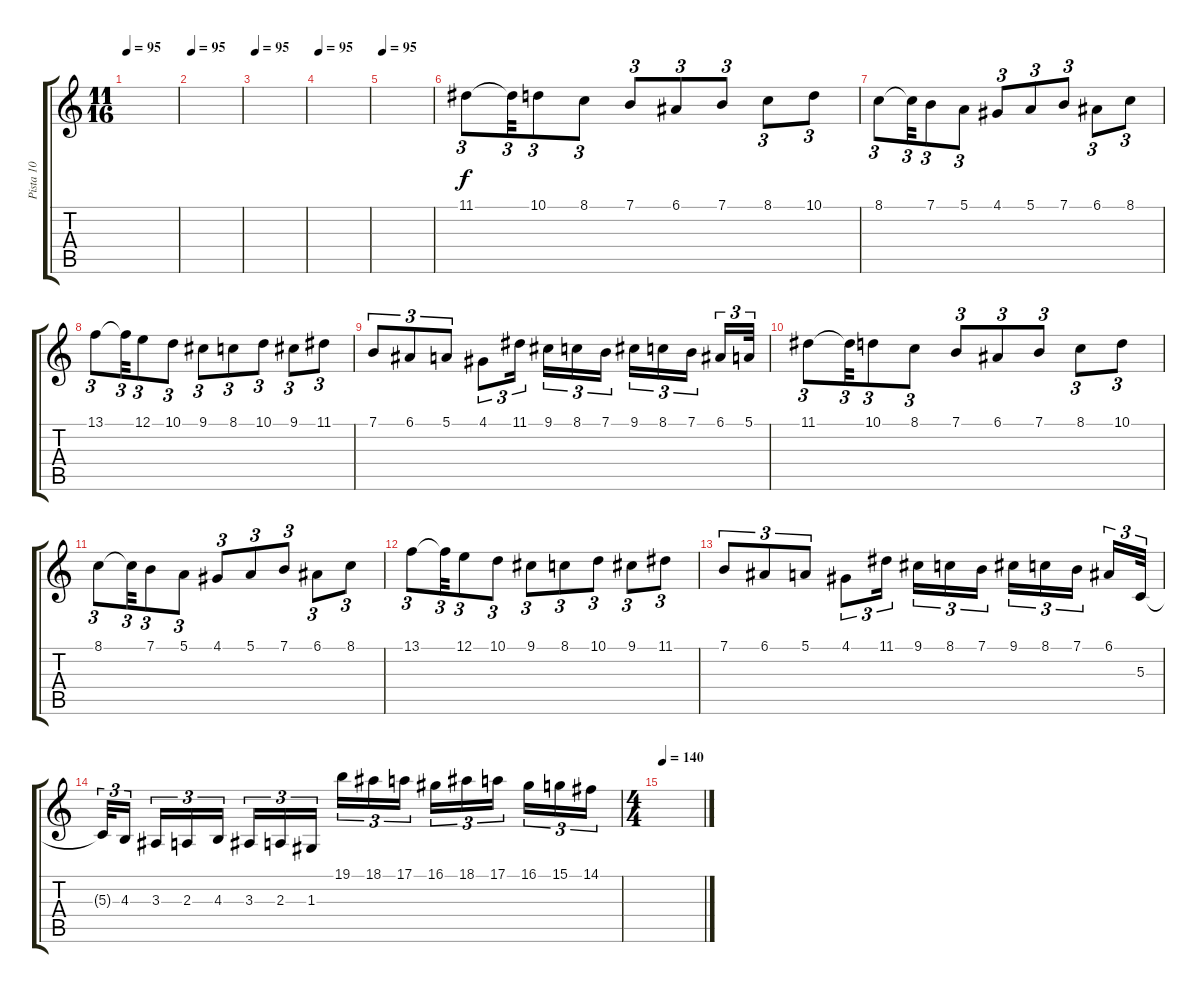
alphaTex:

\track ("Pista 10" "Pista 10") {instrument brightacousticpiano}
\staff {score tabs}
\tuning (E4 B3 G3 D3 A2 E2) {hide}
\ts (11 16)
\tempo 95
\clef g2
\ks c
|
\tempo 95
|
\tempo 95
|
\tempo 95
|
\tempo 95
|
11.1.8{tu (3 2) balance 0} 11.1{t}.32{tu (3 2)} 10.1.8{tu (3 2)} 8.1.8{tu (3 2)} 7.1.8{tu (3 2)} 6.1.8{tu (3 2)} 7.1.8{tu (3 2)} 8.1.8{tu (3 2)} 10.1.8{tu (3 2)} |
8.1.8{tu (3 2)} 8.1{t}.32{tu (3 2)} 7.1.8{tu (3 2)} 5.1.8{tu (3 2)} 4.1.8{tu (3 2)} 5.1.8{tu (3 2)} 7.1.8{tu (3 2)} 6.1.8{tu (3 2)} 8.1.8{tu (3 2)} |
13.1.8{tu (3 2)} 13.1{t}.32{tu (3 2)} 12.1.8{tu (3 2)} 10.1.8{tu (3 2)} 9.1.8{tu (3 2)} 8.1.8{tu (3 2)} 10.1.8{tu (3 2)} 9.1.8{tu (3 2)} 11.1.8{tu (3 2)} |
7.1.8{tu (3 2)} 6.1.8{tu (3 2)} 5.1.8{tu (3 2)} 4.1.8{tu (3 2)} 11.1.16{tu (3 2)} 9.1.16{tu (3 2)} 8.1.16{tu (3 2)} 7.1.16{tu (3 2)} 9.1.16{tu (3 2)} 8.1.16{tu (3 2)} 7.1.16{tu (3 2)} 6.1.16{tu (3 2)} 5.1.32{tu (3 2)} |
11.1.8{tu (3 2)} 11.1{t}.32{tu (3 2)} 10.1.8{tu (3 2)} 8.1.8{tu (3 2)} 7.1.8{tu (3 2)} 6.1.8{tu (3 2)} 7.1.8{tu (3 2)} 8.1.8{tu (3 2)} 10.1.8{tu (3 2)} |
8.1.8{tu (3 2)} 8.1{t}.32{tu (3 2)} 7.1.8{tu (3 2)} 5.1.8{tu (3 2)} 4.1.8{tu (3 2)} 5.1.8{tu (3 2)} 7.1.8{tu (3 2)} 6.1.8{tu (3 2)} 8.1.8{tu (3 2)} |
13.1.8{tu (3 2)} 13.1{t}.32{tu (3 2)} 12.1.8{tu (3 2)} 10.1.8{tu (3 2)} 9.1.8{tu (3 2)} 8.1.8{tu (3 2)} 10.1.8{tu (3 2)} 9.1.8{tu (3 2)} 11.1.8{tu (3 2)} |
7.1.8{tu (3 2)} 6.1.8{tu (3 2)} 5.1.8{tu (3 2)} 4.1.8{tu (3 2)} 11.1.16{tu (3 2)} 9.1.16{tu (3 2)} 8.1.16{tu (3 2)} 7.1.16{tu (3 2)} 9.1.16{tu (3 2)} 8.1.16{tu (3 2)} 7.1.16{tu (3 2)} 6.1.16{tu (3 2)} 5.3.32{tu (3 2)} |
5.3{t}.32{tu (3 2)} 4.3.16{tu (3 2)} 3.3.16{tu (3 2)} 2.3.16{tu (3 2)} 4.3.16{tu (3 2)} 3.3.16{tu (3 2)} 2.3.16{tu (3 2)} 1.3.16{tu (3 2)} 19.1.16{tu (3 2)} 18.1.16{tu (3 2)} 17.1.16{tu (3 2)} 16.1.16{tu (3 2)} 18.1.16{tu (3 2)} 17.1.16{tu (3 2)} 16.1.16{tu (3 2)} 15.1.16{tu (3 2)} 14.1.16{tu (3 2)} |
\ts (4 4)
\tempo 140
